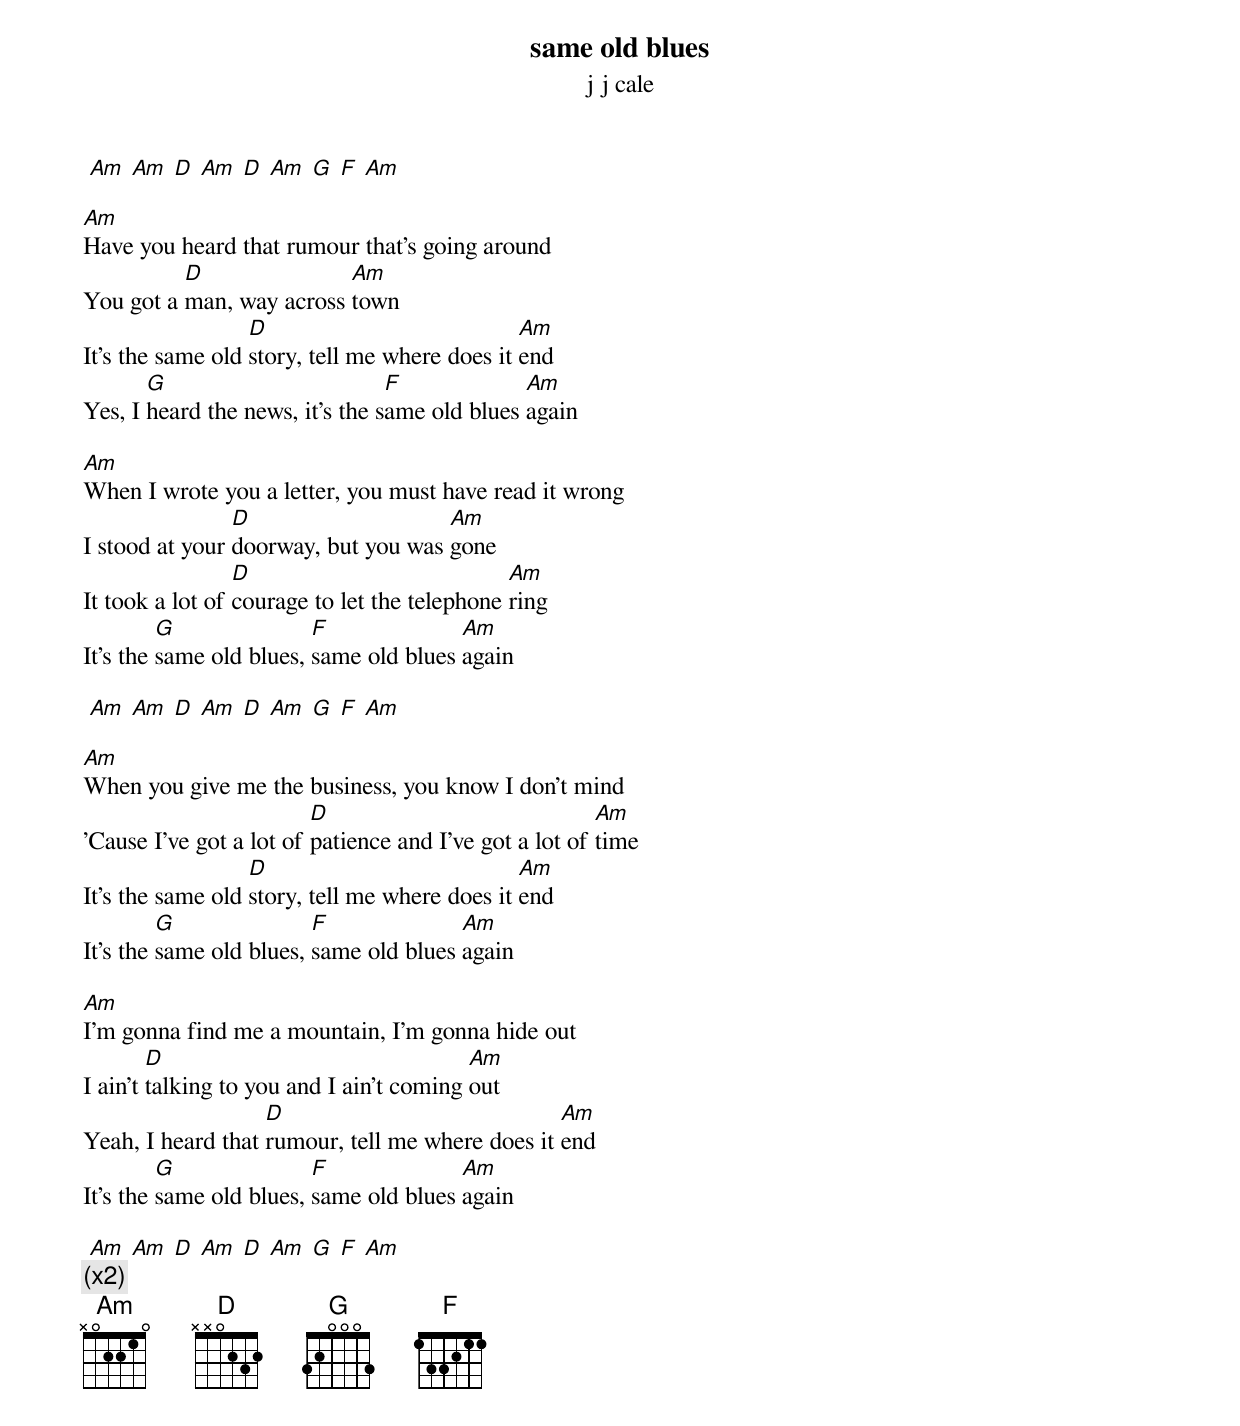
{title: same old blues}
{subtitle: j j cale}

 [Am] [Am] [D] [Am] [D] [Am] [G] [F] [Am]

[Am]Have you heard that rumour that's going around
You got a [D]man, way across [Am]town
It's the same old [D]story, tell me where does it [Am]end
Yes, I [G]heard the news, it's the s[F]ame old blues [Am]again

[Am]When I wrote you a letter, you must have read it wrong
I stood at your [D]doorway, but you was [Am]gone
It took a lot of [D]courage to let the telephone [Am]ring
It's the [G]same old blues, [F]same old blues [Am]again

 [Am] [Am] [D] [Am] [D] [Am] [G] [F] [Am]

[Am]When you give me the business, you know I don't mind
'Cause I've got a lot of [D]patience and I've got a lot of [Am]time
It's the same old [D]story, tell me where does it [Am]end
It's the [G]same old blues, [F]same old blues [Am]again

[Am]I'm gonna find me a mountain, I'm gonna hide out
I ain't [D]talking to you and I ain't coming [Am]out
Yeah, I heard that [D]rumour, tell me where does it [Am]end
It's the [G]same old blues, [F]same old blues [Am]again

 [Am] [Am] [D] [Am] [D] [Am] [G] [F] [Am]
{c:(x2)}
